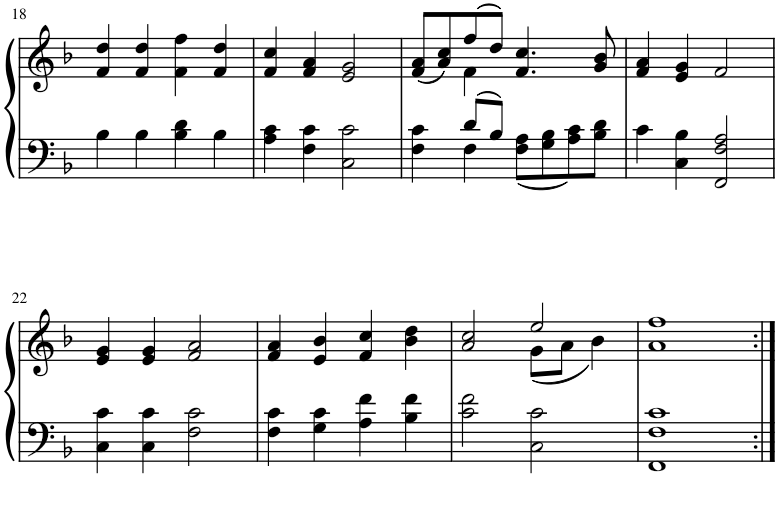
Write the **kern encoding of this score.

**kern	**kern
*part1	*part1
*staff2	*staff1
*I"Piano	*
*I'Pno.	*
!!LO:PB:g=z
*clefF4	*clefG2
*k[b-]	*k[b-]
*M4/4	*M4/4
=18	=18
4B-\	4f/ 4dd/
4B-\	4f/ 4dd/
4B-\ 4d\	4f\ 4ff\
4B-\	4f/ 4dd/
=19	=19
4A\ 4c\	4f/ 4cc/
4F\ 4c\	4f/ 4a/
2C\ 2c\	2e/ 2g/
=20	=20
*^	*^
4ryy	4F\ 4c\	(8f/ 8a/L	4ryy
.	.	8a/ 8cc/)	.
8d/L	4F\	(8ff/	4f\
8B-/J	.	8dd/J)	.
2ryy	8F\ 8A\L	4.f/ 4.cc/	2ryy
.	8G\ 8B-\	.	.
.	8A\ 8c\	.	.
.	8B-\ 8d\J	8g/ 8b-/	.
*v	*v	*	*
*	*v	*v
=21	=21
4c\	4f/ 4a/
4C\ 4B-\	4e/ 4g/
2FF/ 2F/ 2A/	2f/
!!LO:LB:g=z
=22	=22
4C\ 4c\	4e/ 4g/
4C\ 4c\	4e/ 4g/
2F\ 2c\	2f/ 2a/
=23	=23
4F\ 4c\	4f/ 4a/
4G\ 4c\	4e/ 4b-/
4A\ 4f\	4f/ 4cc/
4B-\ 4f\	4b-\ 4dd\
=24	=24
*	*^
2c\ 2f\	2a/ 2cc/	2ryy
2C\ 2c\	2ee/	(8g\L
.	.	8a\J
.	.	4b-\)
*	*v	*v
=25	=25
1FF 1F 1c	1a 1ff
=:|!	=:|!
*-	*-
